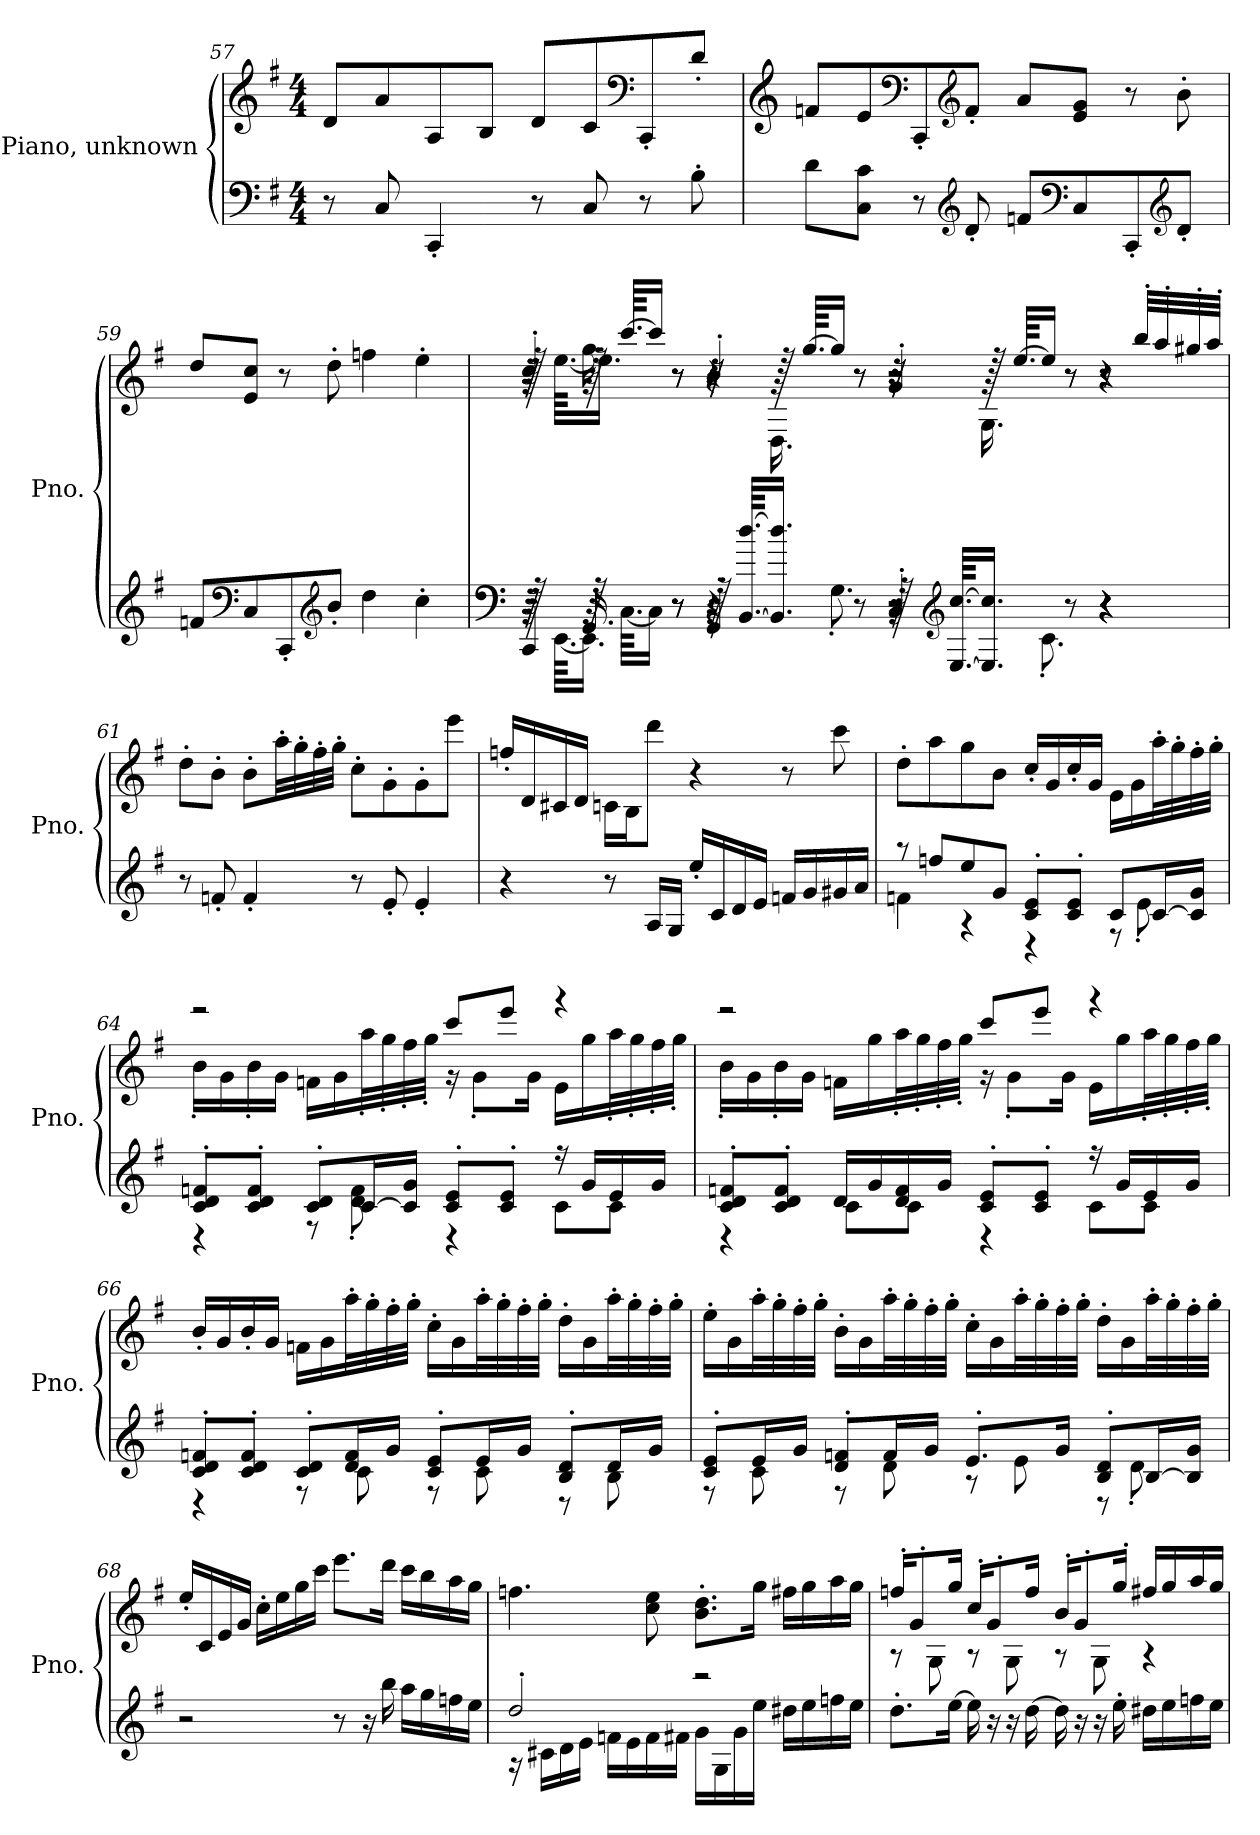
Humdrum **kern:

**kern	**kern
*part1	*part1
*staff2	*staff1
*I"Piano, unknown	*
*I'Pno.	*
!!LO:LB:g=z
*clefF4	*clefG2
*k[f#]	*k[f#]
*M4/4	*M4/4
=57	=57
8r	8d/L
8C/	8a/
4CC'/	8A/
.	8B/J
8r	8d/L
8C/	8c/
*	*clefF4
8r	8CC'/
8B'\	8d'/J
=58	=58
*	*clefG2
8d\L	8fn/L
8C\ 8c\J	8e/
*	*clefF4
8r	8CC'/
*clefG2	*clefG2
8d'/	8f'/J
8fn/L	8a/L
*clefF4	*
8C/	8e/ 8g/J
8CC'/	8r
*clefG2	*
8d'/J	8b'\
=59	=59
8fn/L	8dd/L
*clefF4	*
8C/	8e/ 8cc/J
8CC'/	8r
*clefG2	*
8b'/J	8dd'\
4dd\	4ffn\
4cc'\	4ee'\
!!LO:LB:g=z
=60	=60
*clefF4	*
*^	*^
*	*^	*	*^
*	*	*^	*	*	*^
4CC'/	32r	32r	128r	32r	32r	4cc'/	128r
.	.	.	[64.EE\KKLL	.	.	.	[64.ee\KKLL
.	128r	16.GG/	16.EE\JJ]	128r	16.gg\	.	16.ee\JJ]
.	[64.C\KKLL	.	.	[64.ccc/KKLL	.	.	.
.	16C\JJ]	.	.	16ccc/JJ]	.	.	.
.	8r	8r	8r	8r	8r	.	8r
128r	16r	4GG'/	4r	32r	4r	4b'/	32r
[64.BB/ [64.dd/KKLL	.	.	.	.	.	.	.
16.BB/] 16.dd/]JJ	.	.	.	128r	.	.	16.D\
.	.	.	.	[64.gg/KKLL	.	.	.
.	8.G'\	.	.	16gg/JJ]	.	.	.
8r	.	.	.	8r	.	.	8r
128r	16r	4C'/	2r	32r	2r	4g'/	32r
*clefG2	*	*	*	*	*	*	*
[64.E/ [64.cc/KKLL	.	.	.	.	.	.	.
16.E/] 16.cc/]JJ	.	.	.	128r	.	.	16.G\
.	.	.	.	[64.ee/KKLL	.	.	.
.	8.c'\	.	.	16ee/JJ]	.	.	.
8r	.	.	.	8r	.	.	8r
4r	4r	4r	.	8r	.	4r	4r
.	.	.	.	32bb'/LLL	.	.	.
.	.	.	.	32aa'/	.	.	.
.	.	.	.	32gg#X'/	.	.	.
.	.	.	.	32aa'/JJJ	.	.	.
*v	*v	*v	*v	*	*	*	*
*	*v	*v	*v	*v
!!LO:LB:g=z
=61	=61
8r	8dd'\L
8fn'/	8b'\J
4f'/	8b'\L
.	32aa'\LL
.	32gg'\
.	32ff#'\
.	32gg'\JJJ
8r	8cc'\L
8e'/	8g'\
4e'/	8g'\
.	8eee\J
=62	=62
4r	16ffn'/LL
.	16d/
.	16c#X/
.	16d/JJ
8r	16cn\LL
.	16B\J
16A/LL	8ddd\J
16G/JJ	.
16ee'/LL	4r
16c/	.
16d/	.
16e/JJ	.
16fn/LL	8r
16g/	.
16g#X/	8ccc\
16a/JJ	.
!!LO:PB:g=z
=63	=63
*^	*
8r	4fn\	8dd'\L
8ffn/L	.	8aa\
8ee/	4r	8gg\
8g/J	.	8b\J
8c/' 8e/'L	4r	16cc'/LL
.	.	16g/
8c/' 8e/'J	.	16cc'/
.	.	16g/JJ
8c/L	8r	16e\LL
.	.	16g\
[16c/L	8e'\	32aa'\L
.	.	32gg'\
16c/] 16g/JJ	.	32ff#'\
.	.	32gg'\JJJ
=64	=64	=64
*	*	*^
8c/' 8d/' 8fn/'L	4r	2r	16b'\LL
.	.	.	16g\
8c/' 8d/' 8f/'J	.	.	16b'\
.	.	.	16g\JJ
8c/' 8d/'L	8r	.	16fn\LL
.	.	.	16g\
[16c/L	8d\' 8f\'	.	32aa'\L
.	.	.	32gg'\
16c/] 16g/JJ	.	.	32ff#'\
.	.	.	32gg'\JJJ
8c/' 8e/'L	4r	8ccc/L	16r
.	.	.	8g'\L
8c/' 8e/'J	.	8eee/J	.
.	.	.	16g\Jk
16r	8c\L	4r	16e\LL
16g/LL	.	.	16gg\
16e/	8c\J	.	32aa'\L
.	.	.	32gg'\
16g/JJ	.	.	32ff#'\
.	.	.	32gg'\JJJ
!!LO:LB:g=z	!!
=65	=65	=65	=65
8c/' 8d/' 8fn/'L	4r	2r	16b'\LL
.	.	.	16g\
8c/' 8d/' 8f/'J	.	.	16b'\
.	.	.	16g\JJ
16d/LL	8c\L	.	16fn\LL
16g/	.	.	16gg\
16d/ 16f/	8c\J	.	32aa'\L
.	.	.	32gg'\
16g/JJ	.	.	32ff#'\
.	.	.	32gg'\JJJ
8c/' 8e/'L	4r	8ccc/L	16r
.	.	.	8g'\L
8c/' 8e/'J	.	8eee/J	.
.	.	.	16g\Jk
16r	8c\L	4r	16e\LL
16g/LL	.	.	16gg\
16e/	8c\J	.	32aa'\L
.	.	.	32gg'\
16g/JJ	.	.	32ff#'\
.	.	.	32gg'\JJJ
*	*	*v	*v
=66	=66	=66
8c/' 8d/' 8fn/'L	4r	16b'/LL
.	.	16g/
8c/' 8d/' 8f/'J	.	16b'/
.	.	16g/JJ
8c/' 8d/'L	8r	16fn\LL
.	.	16g\
16d/ 16f/L	8c\	32aa'\L
.	.	32gg'\
16g/JJ	.	32ff#'\
.	.	32gg'\JJJ
8c/' 8e/'L	8r	16cc'\LL
.	.	16g\
16e/L	8c\	32aa'\L
.	.	32gg'\
16g/JJ	.	32ff#'\
.	.	32gg'\JJJ
8B/' 8d/'L	8r	16dd'\LL
.	.	16g\
16d/L	8B\	32aa'\L
.	.	32gg'\
16g/JJ	.	32ff#'\
.	.	32gg'\JJJ
!!LO:LB:g=z
=67	=67	=67
8c/' 8e/'L	8r	16ee'\LL
.	.	16g\
16e/L	8c\	32aa'\L
.	.	32gg'\
16g/JJ	.	32ff#'\
.	.	32gg'\JJJ
8d/' 8fn/'L	8r	16b'\LL
.	.	16g\
16f/L	8d\	32aa'\L
.	.	32gg'\
16g/JJ	.	32ff#'\
.	.	32gg'\JJJ
8.e'/L	8r	16cc'\LL
.	.	16g\
.	8e\	32aa'\L
.	.	32gg'\
16g/Jk	.	32ff#'\
.	.	32gg'\JJJ
8B/' 8d/'L	8r	16dd'\LL
.	.	16g\
[16B/L	8d'\	32aa'\L
.	.	32gg'\
16B/] 16g/JJ	.	32ff#'\
.	.	32gg'\JJJ
*v	*v	*
=68	=68
2r	16ee'/LL
.	16c/
.	16e/
.	16g/JJ
.	16cc'\LL
.	16ee\
.	16gg\
.	16ccc\JJ
8r	8.eee\L
16r	.
16bb\	16ddd\Jk
16aa\LL	16ccc\LL
16gg\	16bb\
16ffn\	16aa\
16ee\JJ	16gg\JJ
!!LO:LB:g=z
=69	=69
*^	*
2dd'/	16r	4.ffn\
.	16c#X\LL	.
.	16d\	.
.	16e\JJ	.
.	16fn\LL	.
.	16e\	.
.	16f\	8cc\ 8ee\
.	16f#X\JJ	.
2r	16g\LL	8.b\' 8.dd\'L
.	16G\	.
.	16g\	.
.	16ee\JJ	16gg\Jk
.	16dd#X\LL	16ff#X\LL
.	16ee\	16gg\
.	16ffn\	16aa\
.	16ee\JJ	16gg\JJ
*v	*v	*
=70	=70
*	*^
8.dd'\L	16ffn'/KL	8r
.	8g'/	.
.	.	8G\
[16ee\Jk	16gg/Jk	.
16ee\]	16cc'/KL	8r
16r	8g'/	.
16r	.	8G\
[16dd\	16ff/Jk	.
16dd\]	16b'/KL	8r
16r	8g'/	.
16r	.	8G\
16ee'\	16gg'/Jk	.
16dd#X\LL	16ff#X/LL	4r
16ee\	16gg/	.
16ffn\	16aa/	.
16ee\JJ	16gg/JJ	.
*	*v	*v
=	=
*-	*-
